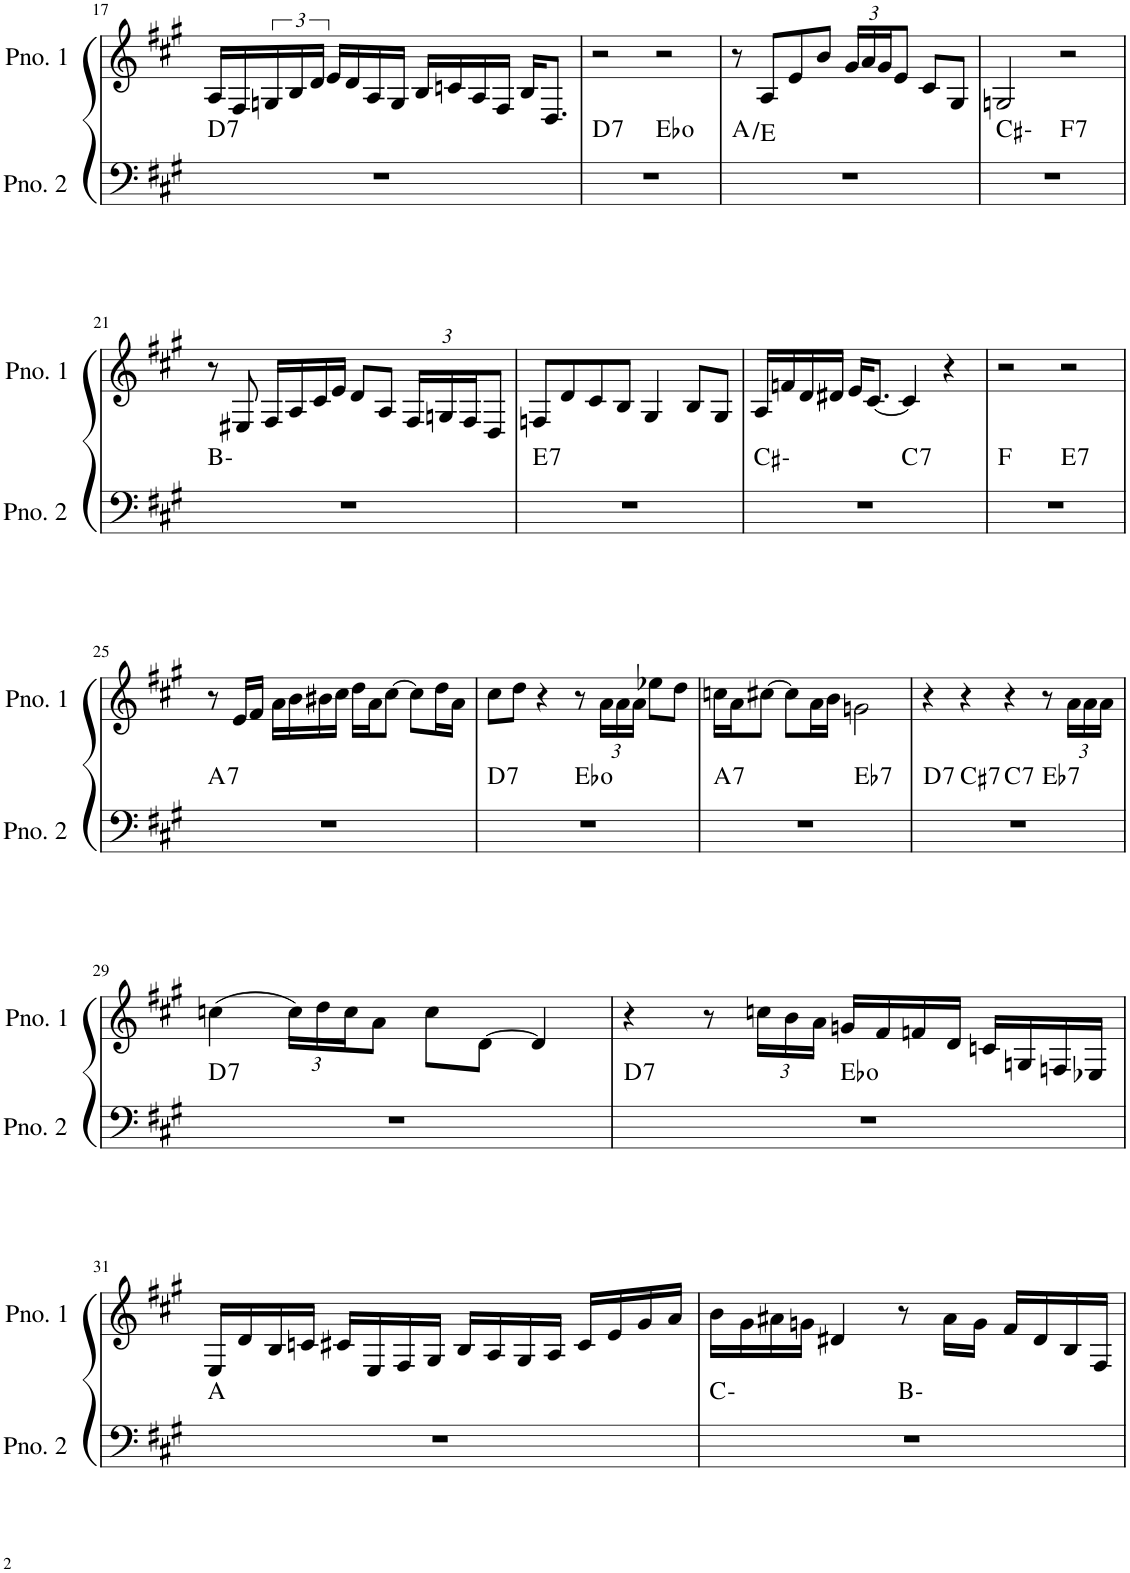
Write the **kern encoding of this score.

**kern	**harte	**kern
*part2	*part2	*part1
*staff2	*	*staff1
*I"ピアノ 2	*	*I"ピアノ 1
!!LO:PB:g=z
*clefF4	*	*clefG2
*k[f#c#g#]	*	*k[f#c#g#]
*M4/4	*	*M4/4
=17	=17	=17
!	!LO:H:kt=7	!
1r	D:7	16A/LL
.	.	16F#/
.	.	24Gn/
.	.	24B/
.	.	24d/JJ
.	.	16e/LL
.	.	16d/
.	.	16A/
.	.	16G/JJ
.	.	16B/LL
.	.	16cn/
.	.	16A/
.	.	16F#/JJ
.	.	16B/KL
.	.	8.D/J
=18	=18	=18
!	!LO:H:kt=7	!
*^	*	*
1r	2ryy	D:7	2r
.	2ryy	Eb:dim	2r
*v	*v	*	*
=19	=19	=19
1r	A:maj/5	8r
.	.	8A/L
.	.	8e/
.	.	8b/J
*	*	*Xbrackettup
.	.	24g#/LL
.	.	24a/
.	.	24g#/J
.	.	8e/J
.	.	8c#/L
.	.	8G#/J
=20	=20	=20
*^	*	*
1r	2ryy	C#:min	2Gn/
!	!	!LO:H:kt=7	!
.	2ryy	F:7	2r
*v	*v	*	*
!!LO:LB:g=z
=21	=21	=21
1r	B:min	8r
.	.	8E#X/
.	.	16F#/LL
.	.	16A/
.	.	16c#/
.	.	16e/JJ
.	.	8d/L
.	.	8A/J
.	.	24F#/LL
.	.	24Gn/
.	.	24F#/J
.	.	8D/J
=22	=22	=22
!	!LO:H:kt=7	!
1r	E:7	8Fn/L
.	.	8d/
.	.	8c#/
.	.	8B/J
.	.	4G#/
.	.	8B/L
.	.	8G#/J
=23	=23	=23
*^	*	*
1r	2ryy	C#:min	16A/LL
.	.	.	16fn/
.	.	.	16d/
.	.	.	16d#X/JJ
.	.	.	16e/KL
.	.	.	[8.c#/J
!	!	!LO:H:kt=7	!
.	2ryy	C:7	4c#/]
.	.	.	4r
=24	=24	=24	=24
1r	2ryy	F:maj	2r
!	!	!LO:H:kt=7	!
.	2ryy	E:7	2r
!!LO:LB:g=z
=25	=25	=25	=25
!	!	!LO:H:kt=7	!
*v	*v	*	*
1r	A:7	8r
.	.	16e/LL
.	.	16f#/JJ
.	.	16a\LL
.	.	16b\
.	.	16b#X\
.	.	16cc#\JJ
.	.	16dd\LL
.	.	16a\J
.	.	[8cc#\J
.	.	8cc#\L]
.	.	16dd\L
.	.	16a\JJ
=26	=26	=26
!	!LO:H:kt=7	!
*^	*	*
1r	2ryy	D:7	8cc#\L
.	.	.	8dd\J
.	.	.	4r
.	2ryy	Eb:dim	8r
.	.	.	24a\LL
.	.	.	24a\
.	.	.	24a\JJ
.	.	.	8ee-X\L
.	.	.	8dd\J
=27	=27	=27	=27
!	!	!LO:H:kt=7	!
1r	2ryy	A:7	16ccn\LL
.	.	.	16a\J
.	.	.	[8cc#X\J
.	.	.	8cc#\L]
.	.	.	16a\L
.	.	.	16b\JJ
!	!	!LO:H:kt=7	!
.	2ryy	Eb:7	2gn\
=28	=28	=28	=28
!	!	!LO:H:kt=7	!
*^	*^	*	*
1r	4ryy	2ryy	2.ryy	D:7	4r
!	!	!	!	!LO:H:kt=7	!
.	2.ryy	.	.	C#:7	4r
!	!	!	!	!LO:H:kt=7	!
.	.	2ryy	.	C:7	4r
!	!	!	!	!LO:H:kt=7	!
.	.	.	4ryy	Eb:7	8r
.	.	.	.	.	24a\LL
.	.	.	.	.	24a\
.	.	.	.	.	24a\JJ
!!LO:LB:g=z
=29	=29	=29	=29	=29	=29
!	!	!	!	!LO:H:kt=7	!
*v	*v	*v	*v	*	*
1r	D:7	(4ccn\
.	.	24cc\LL)
.	.	24dd\
.	.	24cc\J
.	.	8a\J
.	.	8cc\L
.	.	[8d\J
.	.	4d/]
=30	=30	=30
!	!LO:H:kt=7	!
*^	*	*
1r	2ryy	D:7	4r
.	.	.	8r
.	.	.	24ccn\LL
.	.	.	24b\
.	.	.	24a\JJ
.	2ryy	Eb:dim	16gn/LL
.	.	.	16f#/
.	.	.	16fn/
.	.	.	16d/JJ
.	.	.	16cn/LL
.	.	.	16Gn/
.	.	.	16Fn/
.	.	.	16E-X/JJ
*v	*v	*	*
!!LO:LB:g=z
=31	=31	=31
1r	A:maj	16E/LL
.	.	16d/
.	.	16B/
.	.	16cn/JJ
.	.	16c#X/LL
.	.	16E/
.	.	16F#/
.	.	16G#/JJ
.	.	16B/LL
.	.	16A/
.	.	16G#/
.	.	16A/JJ
.	.	16c#/LL
.	.	16e/
.	.	16g#/
.	.	16a/JJ
=32	=32	=32
*^	*	*
1r	2ryy	C:min	16b\LL
.	.	.	16g#\
.	.	.	16a#X\
.	.	.	16gn\JJ
.	.	.	4d#X/
.	2ryy	B:min	8r
.	.	.	16a#\LL
.	.	.	16g\JJ
.	.	.	16f#/LL
.	.	.	16d#/
.	.	.	16B/
.	.	.	16F#/JJ
*v	*v	*	*
=	=	=
*-	*-	*-
